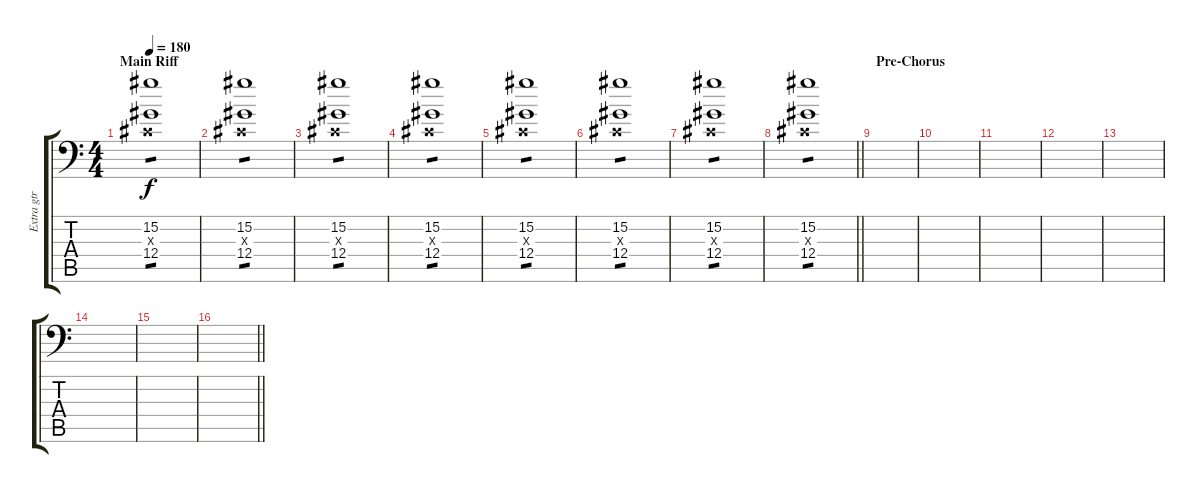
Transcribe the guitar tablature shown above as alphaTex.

\track ("Extra gtr" "Extra gtr") {instrument overdrivenguitar}
\staff {score tabs}
\tuning (Bb3 F3 Db3 Ab2 Eb2 Ab1) {hide}
\ts (4 4)
\section ("" "Main Riff")
\tempo 180
\clef f4
\ks c
(15.2 0.3{x} 12.4).1{tp 1 dy f volume 5 instrument overdrivenguitar} |
(15.2 0.3{x} 12.4).1{tp 1} |
(15.2 0.3{x} 12.4).1{tp 1} |
(15.2 0.3{x} 12.4).1{tp 1} |
(15.2 0.3{x} 12.4).1{tp 1} |
(15.2 0.3{x} 12.4).1{tp 1} |
(15.2 0.3{x} 12.4).1{tp 1} |
\barLineRight lightlight
(15.2 0.3{x} 12.4).1{tp 1} |
\section ("" "Pre-Chorus")
|
|
|
|
|
|
|
\barLineRight lightlight
